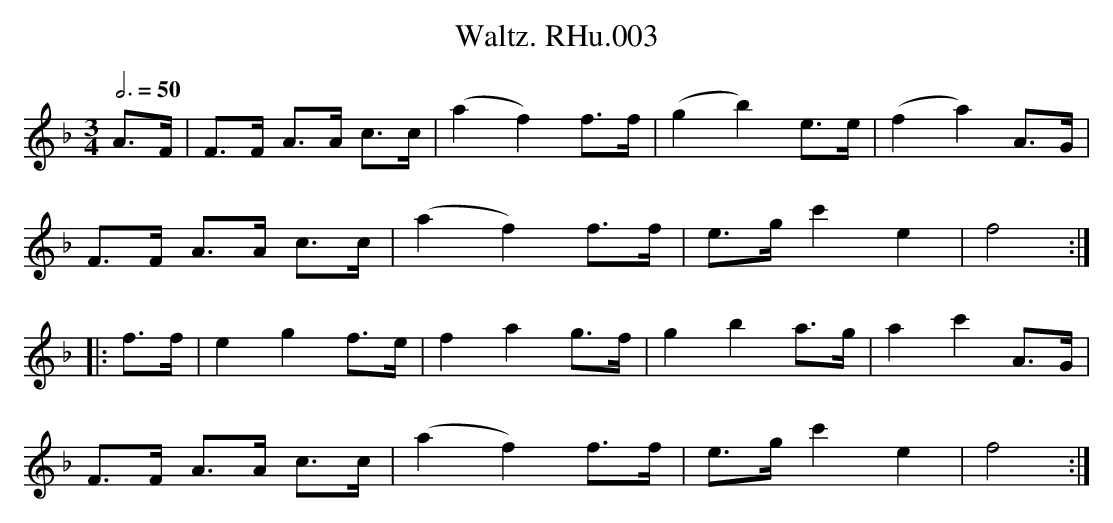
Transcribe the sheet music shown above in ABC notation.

X:1
T:Waltz. RHu.003
M:3/4
L:1/8
Q:3/4=50
K:F major
A>F|F>F A>A c>c|(a2f2) f>f|(g2b2) e>e|(f2a2) A>G|!
F>F A>A c>c|(a2f2) f>f|e>g c'2e2|f4:|!
|:f>f|e2g2f>e|f2a2 g>f|g2b2 a>g|a2c'2A>G|!
F>F A>A c>c|(a2f2) f>f|e>g c'2e2|f4:|
